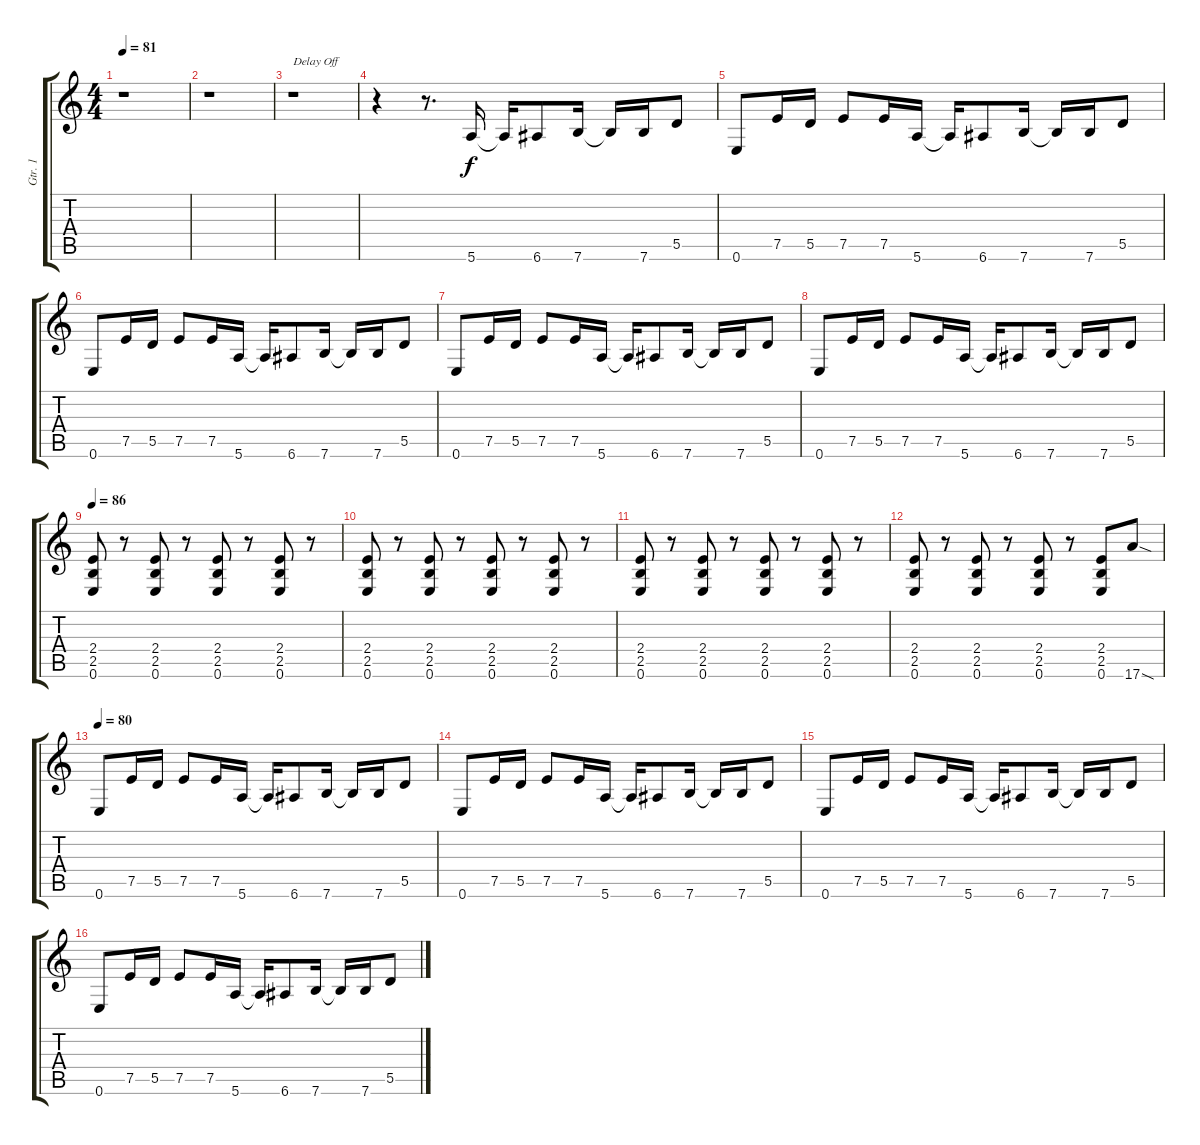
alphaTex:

\track ("Gtr. 1" "Gtr. 1") {instrument distortionguitar}
\staff {score tabs}
\tuning (E4 B3 G3 D3 A2 E2) {hide}
\ts (4 4)
\tempo 81
\clef g2
\ks c
r.1{dy f} |
r.1 |
r.1{txt "Delay Off"} |
r.4 r.8{d} 5.6.16 5.6{t}.16 6.6.8 7.6.16 7.6{t}.16 7.6.16 5.5.8 |
0.6.8 7.5.16 5.5.16 7.5.8 7.5.16 5.6.16 5.6{t}.16 6.6.8 7.6.16 7.6{t}.16 7.6.16 5.5.8 |
0.6.8 7.5.16 5.5.16 7.5.8 7.5.16 5.6.16 5.6{t}.16 6.6.8 7.6.16 7.6{t}.16 7.6.16 5.5.8 |
0.6.8 7.5.16 5.5.16 7.5.8 7.5.16 5.6.16 5.6{t}.16 6.6.8 7.6.16 7.6{t}.16 7.6.16 5.5.8 |
0.6.8 7.5.16 5.5.16 7.5.8 7.5.16 5.6.16 5.6{t}.16 6.6.8 7.6.16 7.6{t}.16 7.6.16 5.5.8 |
\tempo 86
(2.4 2.5 0.6).8 r.8 (2.4 2.5 0.6).8 r.8 (2.4 2.5 0.6).8 r.8 (2.4 2.5 0.6).8 r.8 |
(2.4 2.5 0.6).8 r.8 (2.4 2.5 0.6).8 r.8 (2.4 2.5 0.6).8 r.8 (2.4 2.5 0.6).8 r.8 |
(2.4 2.5 0.6).8 r.8 (2.4 2.5 0.6).8 r.8 (2.4 2.5 0.6).8 r.8 (2.4 2.5 0.6).8 r.8 |
(2.4 2.5 0.6).8 r.8 (2.4 2.5 0.6).8 r.8 (2.4 2.5 0.6).8 r.8 (2.4 2.5 0.6).8 17.6{sod}.8 |
\tempo 80
0.6.8 7.5.16 5.5.16 7.5.8 7.5.16 5.6.16 5.6{t}.16 6.6.8 7.6.16 7.6{t}.16 7.6.16 5.5.8 |
0.6.8 7.5.16 5.5.16 7.5.8 7.5.16 5.6.16 5.6{t}.16 6.6.8 7.6.16 7.6{t}.16 7.6.16 5.5.8 |
0.6.8 7.5.16 5.5.16 7.5.8 7.5.16 5.6.16 5.6{t}.16 6.6.8 7.6.16 7.6{t}.16 7.6.16 5.5.8 |
0.6.8 7.5.16 5.5.16 7.5.8 7.5.16 5.6.16 5.6{t}.16 6.6.8 7.6.16 7.6{t}.16 7.6.16 5.5.8
